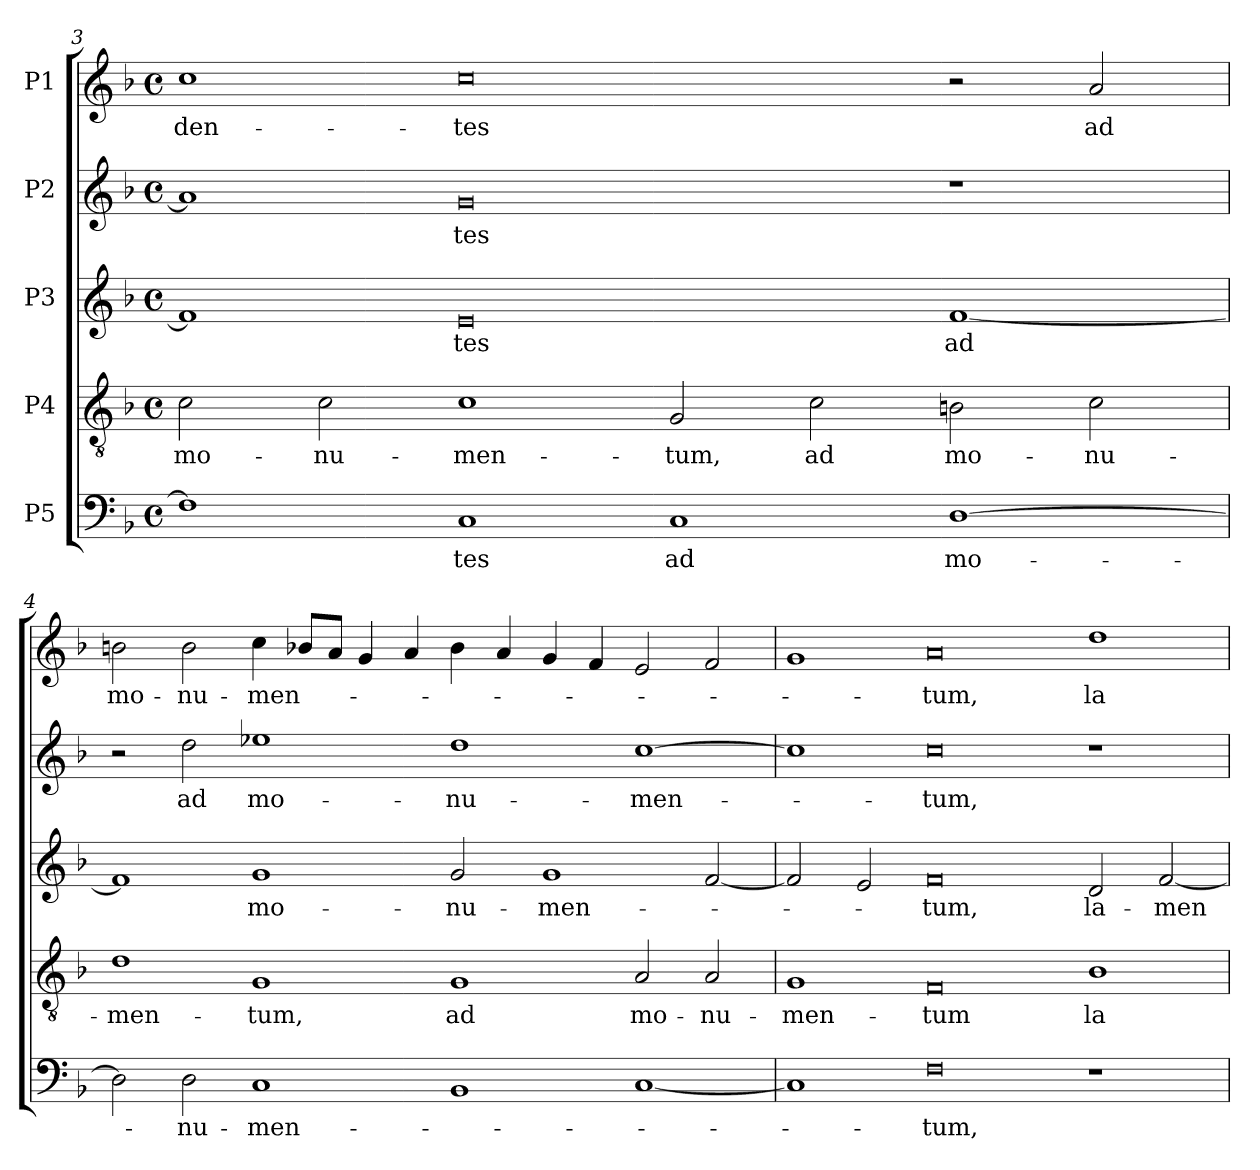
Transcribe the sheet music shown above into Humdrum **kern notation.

**kern	**text	**kern	**text	**kern	**text	**kern	**text	**kern	**text
*part5	*part5	*part4	*part4	*part3	*part3	*part2	*part2	*part1	*part1
*staff5	*staff5	*staff4	*staff4	*staff3	*staff3	*staff2	*staff2	*staff1	*staff1
*I"P5	*	*I"P4	*	*I"P3	*	*I"P2	*	*I"P1	*
*clefF4	*	*clefGv2	*	*clefG2	*	*clefG2	*	*clefG2	*
*	*	*ITrd7c12	*	*	*	*	*	*	*
*k[b-]	*	*k[b-]	*	*k[b-]	*	*k[b-]	*	*k[b-]	*
*F:	*	*F:	*	*F:	*	*F:	*	*F:	*
*M4/4	*	*M4/4	*	*M4/4	*	*M4/4	*	*M4/4	*
*met(c)	*	*met(c)	*	*met(c)	*	*met(c)	*	*met(c)	*
=3	=3	=3	=3	=3	=3	=3	=3	=3	=3
!	!	!	!LO:LY:b:color=#000000	!	!	!	!	!	!
!	!	!	!	!	!	!	!	!	!LO:LY:b:color=#000000
1Fi]	.	2Ci\	mo-	1fi]	.	1ai]	.	1cci	-den-
!	!	!	!LO:LY:b:color=#000000	!	!	!	!	!	!
.	.	2Ci\	-nu-	.	.	.	.	.	.
!	!LO:LY:b:color=#000000	!	!	!	!	!	!	!	!
!	!	!	!LO:LY:b:color=#000000	!	!	!	!	!	!
!	!	!	!	!	!LO:LY:b:color=#000000	!	!	!	!
!	!	!	!	!	!	!	!LO:LY:b:color=#000000	!	!
!	!	!	!	!	!	!	!	!	!LO:LY:b:color=#000000
1Ci	-tes	1Ci	-men-	0ei	-tes	0gi	-tes	0cci	-tes
!	!LO:LY:b:color=#000000	!	!	!	!	!	!	!	!
!	!	!	!LO:LY:b:color=#000000	!	!	!	!	!	!
1Ci	ad	2GGi/	-tum,	.	.	.	.	.	.
!	!	!	!LO:LY:b:color=#000000	!	!	!	!	!	!
.	.	2Ci\	ad	.	.	.	.	.	.
!	!LO:LY:b:color=#000000	!	!	!	!	!	!	!	!
!	!	!	!LO:LY:b:color=#000000	!	!	!	!	!	!
!	!	!	!	!	!LO:LY:b:color=#000000	!	!	!	!
[>1Di	mo-	2BBni\	mo-	[<1fi	ad	1r	.	2r	.
!	!	!	!LO:LY:b:color=#000000	!	!	!	!	!	!
!	!	!	!	!	!	!	!	!	!LO:LY:b:color=#000000
.	.	2Ci\	-nu-	.	.	.	.	2ai/	ad
!!LO:LB:g=z
=4	=4	=4	=4	=4	=4	=4	=4	=4	=4
!	!	!	!LO:LY:b:color=#000000	!	!	!	!	!	!
!	!	!	!	!	!	!	!	!	!LO:LY:b:color=#000000
2Di\]	.	1Di	-men-	1fi]	.	2r	.	2bni\	mo-
!	!LO:LY:b:color=#000000	!	!	!	!	!	!	!	!
!	!	!	!	!	!	!	!LO:LY:b:color=#000000	!	!
!	!	!	!	!	!	!	!	!	!LO:LY:b:color=#000000
2Di\	-nu-	.	.	.	.	2ddi\	ad	2bi\	-nu-
!	!LO:LY:b:color=#000000	!	!	!	!	!	!	!	!
!	!	!	!LO:LY:b:color=#000000	!	!	!	!	!	!
!	!	!	!	!	!LO:LY:b:color=#000000	!	!	!	!
!	!	!	!	!	!	!	!LO:LY:b:color=#000000	!	!
!	!	!	!	!	!	!	!	!	!LO:LY:b:color=#000000
1Ci	-men-	1GGi	-tum,	1gi	mo-	1ee-Xi	mo-	4cci\	-men-
.	.	.	.	.	.	.	.	8b-Xi/L	.
.	.	.	.	.	.	.	.	8ai/J	.
.	.	.	.	.	.	.	.	4gi/	.
.	.	.	.	.	.	.	.	4ai/	.
!	!	!	!LO:LY:b:color=#000000	!	!	!	!	!	!
!	!	!	!	!	!LO:LY:b:color=#000000	!	!	!	!
!	!	!	!	!	!	!	!LO:LY:b:color=#000000	!	!
1BB-i	.	1GGi	ad	2gi/	-nu-	1ddi	-nu-	4b-i\	.
.	.	.	.	.	.	.	.	4ai/	.
!	!	!	!	!	!LO:LY:b:color=#000000	!	!	!	!
.	.	.	.	1gi	-men-	.	.	4gi/	.
.	.	.	.	.	.	.	.	4fi/	.
!	!	!	!LO:LY:b:color=#000000	!	!	!	!	!	!
!	!	!	!	!	!	!	!LO:LY:b:color=#000000	!	!
[<1Ci	.	2AAi/	mo-	.	.	[>1cci	-men-	2ei/	.
!	!	!	!LO:LY:b:color=#000000	!	!	!	!	!	!
.	.	2AAi/	-nu-	[<2fi/	.	.	.	2fi/	.
=5	=5	=5	=5	=5	=5	=5	=5	=5	=5
!	!	!	!LO:LY:b:color=#000000	!	!	!	!	!	!
1Ci]	.	1GGi	-men-	2fi/]	.	1cci]	.	1gi	.
.	.	.	.	2ei/	.	.	.	.	.
!	!LO:LY:b:color=#000000	!	!	!	!	!	!	!	!
!	!	!	!LO:LY:b:color=#000000	!	!	!	!	!	!
!	!	!	!	!	!LO:LY:b:color=#000000	!	!	!	!
!	!	!	!	!	!	!	!LO:LY:b:color=#000000	!	!
!	!	!	!	!	!	!	!	!	!LO:LY:b:color=#000000
0Fi	-tum,	0FFi	-tum	0fi	-tum,	0cci	-tum,	0ai	-tum,
!	!	!	!LO:LY:b:color=#000000	!	!	!	!	!	!
!	!	!	!	!	!LO:LY:b:color=#000000	!	!	!	!
!	!	!	!	!	!	!	!	!	!LO:LY:b:color=#000000
1r	.	1BB-i	la-	2di/	la-	1r	.	1ddi	la-
!	!	!	!	!	!LO:LY:b:color=#000000	!	!	!	!
.	.	.	.	[<2fi/	-men-	.	.	.	.
=	=	=	=	=	=	=	=	=	=
*-	*-	*-	*-	*-	*-	*-	*-	*-	*-
